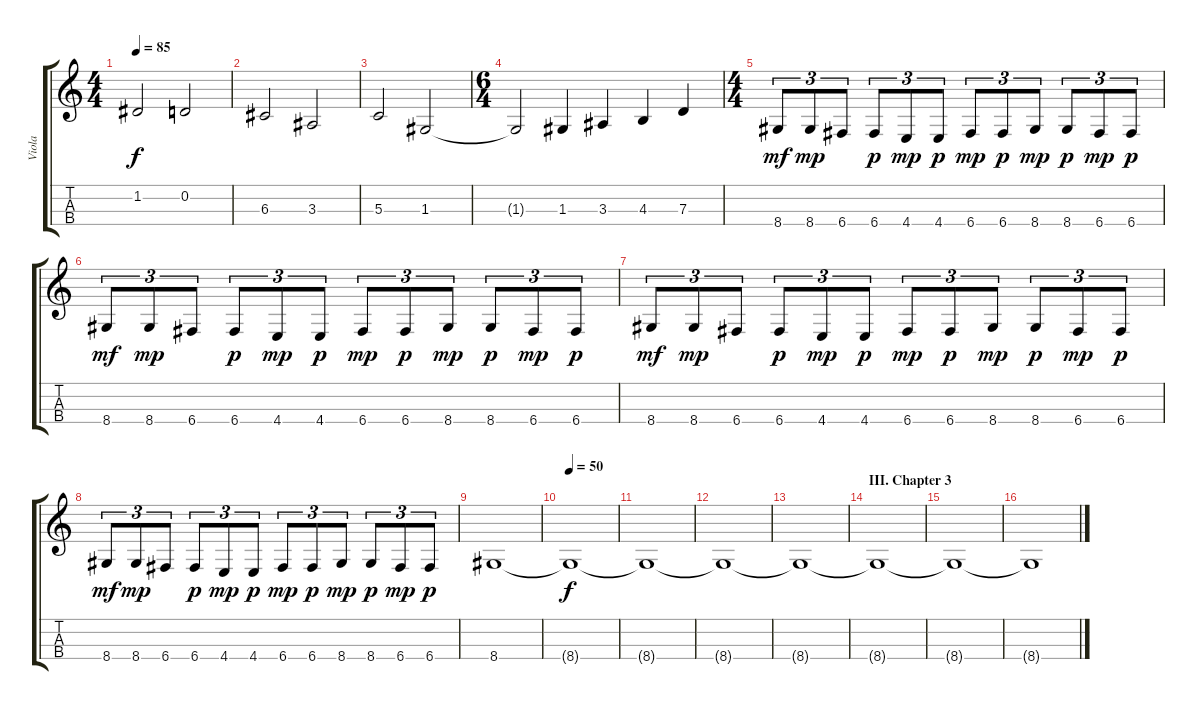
\track ("Viola" "Viola") {instrument viola}
\staff {score tabs}
\tuning (A4 D4 G3 C3) {hide}
\ts (4 4)
\tempo 85
\clef g2
\ks c
1.2.2{dy f} 0.2.2 |
6.3.2 3.3.2 |
5.3.2 1.3.2 |
\ts (6 4)
1.3{t}.2 1.3.4 3.3.4 4.3.4 7.3.4 |
\ts (4 4)
8.4.8{tu (3 2) dy mf} 8.4.8{tu (3 2) dy mp} 6.4.8{tu (3 2)} 6.4.8{tu (3 2) dy p} 4.4.8{tu (3 2) dy mp} 4.4.8{tu (3 2) dy p} 6.4.8{tu (3 2) dy mp} 6.4.8{tu (3 2) dy p} 8.4.8{tu (3 2) dy mp} 8.4.8{tu (3 2) dy p} 6.4.8{tu (3 2) dy mp} 6.4.8{tu (3 2) dy p} |
8.4.8{tu (3 2) dy mf} 8.4.8{tu (3 2) dy mp} 6.4.8{tu (3 2)} 6.4.8{tu (3 2) dy p} 4.4.8{tu (3 2) dy mp} 4.4.8{tu (3 2) dy p} 6.4.8{tu (3 2) dy mp} 6.4.8{tu (3 2) dy p} 8.4.8{tu (3 2) dy mp} 8.4.8{tu (3 2) dy p} 6.4.8{tu (3 2) dy mp} 6.4.8{tu (3 2) dy p} |
8.4.8{tu (3 2) dy mf} 8.4.8{tu (3 2) dy mp} 6.4.8{tu (3 2)} 6.4.8{tu (3 2) dy p} 4.4.8{tu (3 2) dy mp} 4.4.8{tu (3 2) dy p} 6.4.8{tu (3 2) dy mp} 6.4.8{tu (3 2) dy p} 8.4.8{tu (3 2) dy mp} 8.4.8{tu (3 2) dy p} 6.4.8{tu (3 2) dy mp} 6.4.8{tu (3 2) dy p} |
8.4.8{tu (3 2) dy mf} 8.4.8{tu (3 2) dy mp} 6.4.8{tu (3 2)} 6.4.8{tu (3 2) dy p} 4.4.8{tu (3 2) dy mp} 4.4.8{tu (3 2) dy p} 6.4.8{tu (3 2) dy mp} 6.4.8{tu (3 2) dy p} 8.4.8{tu (3 2) dy mp} 8.4.8{tu (3 2) dy p} 6.4.8{tu (3 2) dy mp} 6.4.8{tu (3 2) dy p} |
8.4.1 |
\tempo 50
8.4{t}.1{dy f} |
8.4{t}.1 |
8.4{t}.1 |
8.4{t}.1 |
\section ("" "III. Chapter 3")
8.4{t}.1 |
8.4{t}.1 |
8.4{t}.1
